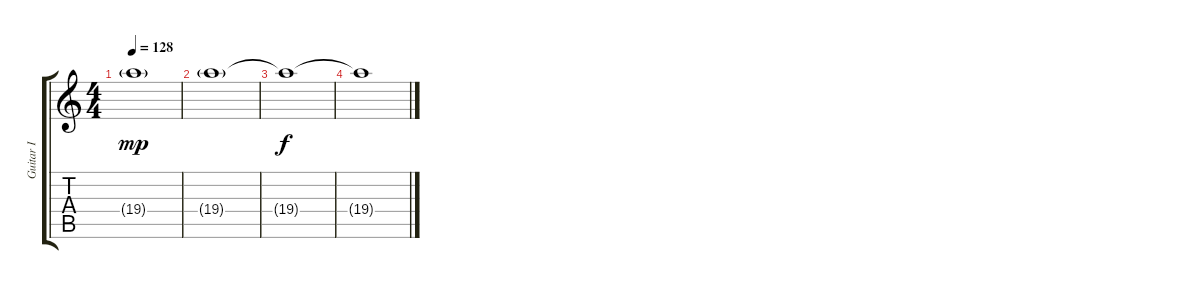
\track ("Guitar I" "Guitar I") {instrument electricguitarclean}
\staff {score tabs}
\tuning (E4 B3 G3 D3 A2 E2) {hide}
\ts (4 4)
\tempo 128
\clef g2
\ks c
19.4{g}.1{dy mp} |
19.4{g}.1 |
19.4{t}.1{dy f} |
19.4{t}.1
